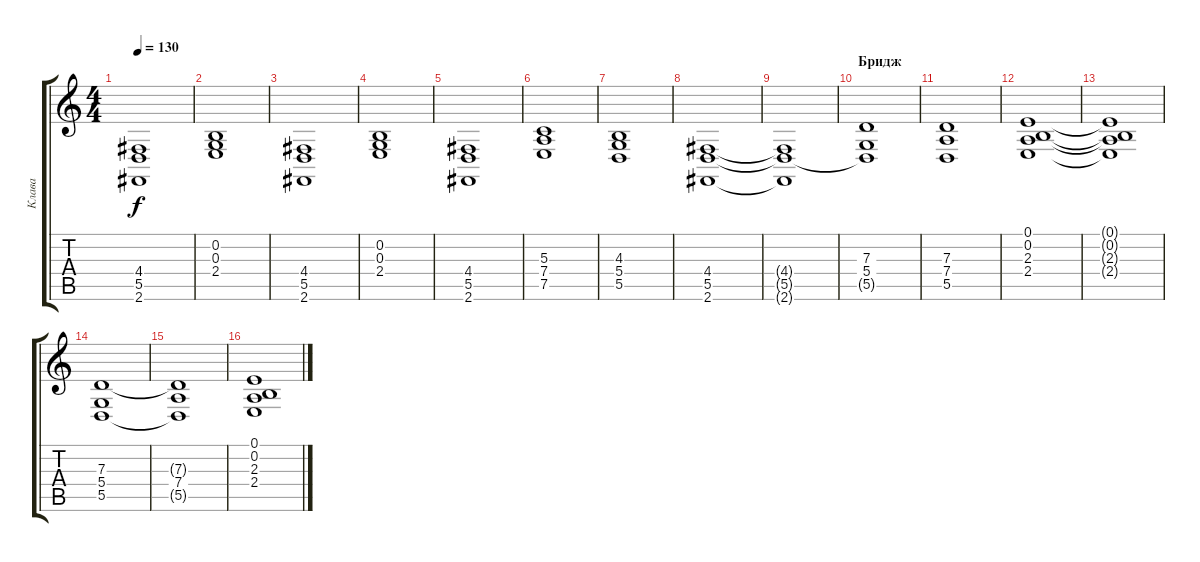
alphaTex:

\track ("Клава" "Клава") {instrument synthstrings1}
\staff {score tabs}
\tuning (E4 B3 G3 D3 A2 E2) {hide}
\ts (4 4)
\tempo 130
\clef g2
\ks c
(4.4{t} 5.5{t} 2.6{t}).1{dy f} |
(0.2 0.3 2.4).1 |
(4.4 5.5 2.6).1 |
(0.2 0.3 2.4).1 |
(4.4 5.5 2.6).1 |
(5.3 7.4 7.5).1 |
(4.3 5.4 5.5).1 |
(4.4 5.5 2.6).1 |
(4.4{t} 5.5{t} 2.6{t}).1 |
\section ("" "Бридж")
(7.3 5.4 5.5{t}).1 |
(7.3 7.4 5.5).1 |
(0.1 0.2 2.3 2.4).1 |
(0.1{t} 0.2{t} 2.3{t} 2.4{t}).1 |
(7.3 5.4 5.5).1 |
(7.3{t} 7.4 5.5{t}).1 |
(0.1 0.2 2.3 2.4).1
